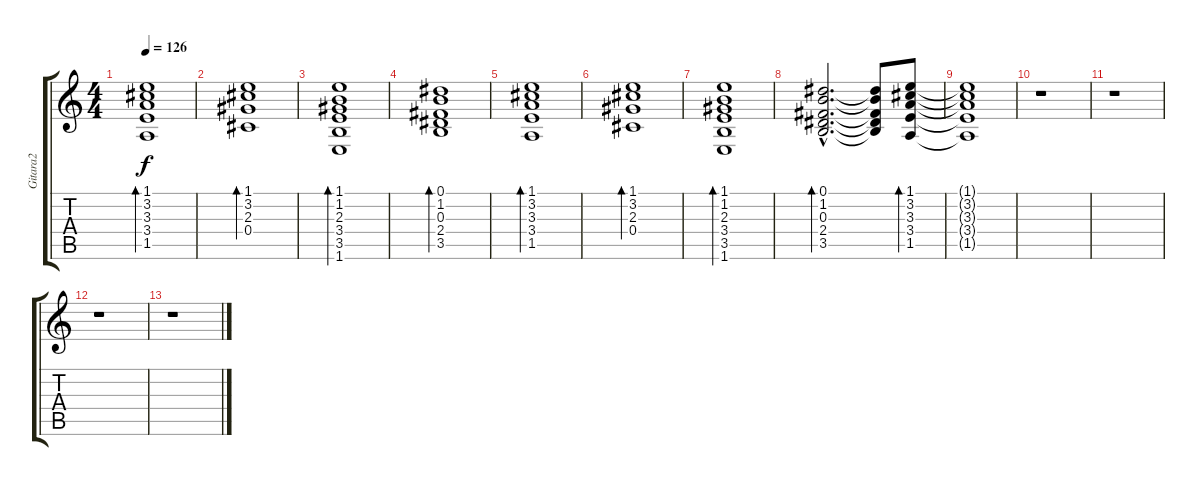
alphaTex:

\track ("Gitara2" "Gitara2") {instrument acousticguitarnylon}
\staff {score tabs}
\tuning (Eb4 Bb3 Gb3 Db3 Ab2 Eb2) {hide}
\ts (4 4)
\tempo 126
\clef g2
\ks c
(1.1 3.2 3.3 3.4 1.5).1{bd 60 dy f} |
(1.1 3.2 2.3 0.4).1{bd 60} |
(1.1 1.2 2.3 3.4 3.5 1.6).1{bd 60} |
(0.1 1.2 0.3 2.4 3.5).1{bd 60} |
(1.1 3.2 3.3 3.4 1.5).1{bd 60} |
(1.1 3.2 2.3 0.4).1{bd 60} |
(1.1 1.2 2.3 3.4 3.5 1.6).1{bd 60} |
(0.1{hac} 1.2{hac} 0.3{hac} 2.4{hac} 3.5{hac}).2{d bd 60} (0.1{t} 1.2{t} 0.3{t} 2.4{t} 3.5{t}).8 (1.1 3.2 3.3 3.4 1.5).8{bd 60} |
(1.1{t} 3.2{t} 3.3{t} 3.4{t} 1.5{t}).1 |
r.1 |
r.1 |
r.1 |
r.1
